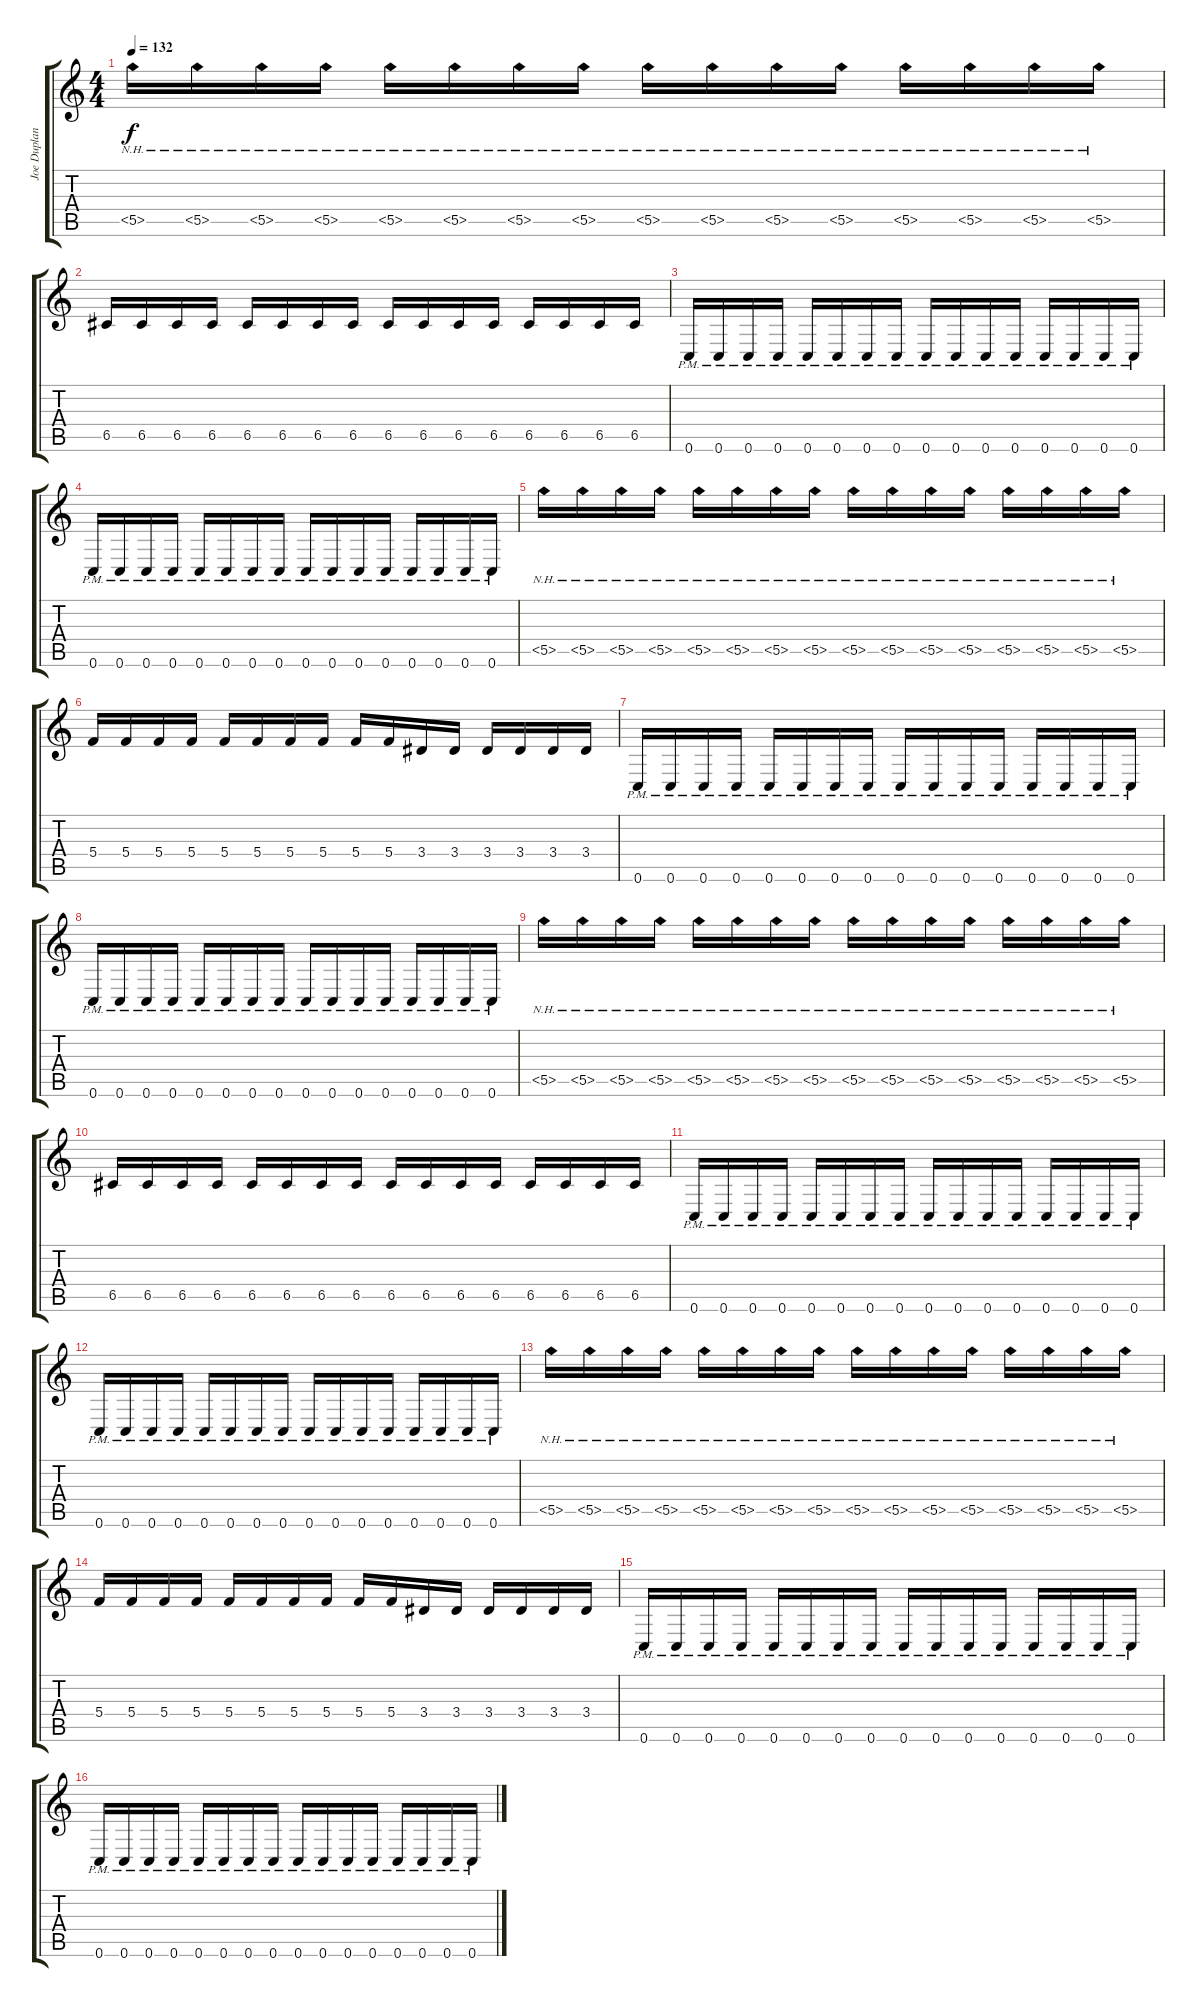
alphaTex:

\track ("Joe Duplantier" "Joe Duplan") {instrument distortionguitar}
\staff {score tabs}
\tuning (D4 A3 F3 C3 G2 C2) {hide}
\ts (4 4)
\tempo 132
\clef g2
\ks c
5.5{nh}.16{dy f} 5.5{nh}.16 5.5{nh}.16 5.5{nh}.16 5.5{nh}.16 5.5{nh}.16 5.5{nh}.16 5.5{nh}.16 5.5{nh}.16 5.5{nh}.16 5.5{nh}.16 5.5{nh}.16 5.5{nh}.16 5.5{nh}.16 5.5{nh}.16 5.5{nh}.16 |
6.5.16 6.5.16 6.5.16 6.5.16 6.5.16 6.5.16 6.5.16 6.5.16 6.5.16 6.5.16 6.5.16 6.5.16 6.5.16 6.5.16 6.5.16 6.5.16 |
0.6{pm}.16 0.6{pm}.16 0.6{pm}.16 0.6{pm}.16 0.6{pm}.16 0.6{pm}.16 0.6{pm}.16 0.6{pm}.16 0.6{pm}.16 0.6{pm}.16 0.6{pm}.16 0.6{pm}.16 0.6{pm}.16 0.6{pm}.16 0.6{pm}.16 0.6{pm}.16 |
0.6{pm}.16 0.6{pm}.16 0.6{pm}.16 0.6{pm}.16 0.6{pm}.16 0.6{pm}.16 0.6{pm}.16 0.6{pm}.16 0.6{pm}.16 0.6{pm}.16 0.6{pm}.16 0.6{pm}.16 0.6{pm}.16 0.6{pm}.16 0.6{pm}.16 0.6{pm}.16 |
5.5{nh}.16 5.5{nh}.16 5.5{nh}.16 5.5{nh}.16 5.5{nh}.16 5.5{nh}.16 5.5{nh}.16 5.5{nh}.16 5.5{nh}.16 5.5{nh}.16 5.5{nh}.16 5.5{nh}.16 5.5{nh}.16 5.5{nh}.16 5.5{nh}.16 5.5{nh}.16 |
5.4.16 5.4.16 5.4.16 5.4.16 5.4.16 5.4.16 5.4.16 5.4.16 5.4.16 5.4.16 3.4.16 3.4.16 3.4.16 3.4.16 3.4.16 3.4.16 |
0.6{pm}.16 0.6{pm}.16 0.6{pm}.16 0.6{pm}.16 0.6{pm}.16 0.6{pm}.16 0.6{pm}.16 0.6{pm}.16 0.6{pm}.16 0.6{pm}.16 0.6{pm}.16 0.6{pm}.16 0.6{pm}.16 0.6{pm}.16 0.6{pm}.16 0.6{pm}.16 |
0.6{pm}.16 0.6{pm}.16 0.6{pm}.16 0.6{pm}.16 0.6{pm}.16 0.6{pm}.16 0.6{pm}.16 0.6{pm}.16 0.6{pm}.16 0.6{pm}.16 0.6{pm}.16 0.6{pm}.16 0.6{pm}.16 0.6{pm}.16 0.6{pm}.16 0.6{pm}.16 |
5.5{nh}.16 5.5{nh}.16 5.5{nh}.16 5.5{nh}.16 5.5{nh}.16 5.5{nh}.16 5.5{nh}.16 5.5{nh}.16 5.5{nh}.16 5.5{nh}.16 5.5{nh}.16 5.5{nh}.16 5.5{nh}.16 5.5{nh}.16 5.5{nh}.16 5.5{nh}.16 |
6.5.16 6.5.16 6.5.16 6.5.16 6.5.16 6.5.16 6.5.16 6.5.16 6.5.16 6.5.16 6.5.16 6.5.16 6.5.16 6.5.16 6.5.16 6.5.16 |
0.6{pm}.16 0.6{pm}.16 0.6{pm}.16 0.6{pm}.16 0.6{pm}.16 0.6{pm}.16 0.6{pm}.16 0.6{pm}.16 0.6{pm}.16 0.6{pm}.16 0.6{pm}.16 0.6{pm}.16 0.6{pm}.16 0.6{pm}.16 0.6{pm}.16 0.6{pm}.16 |
0.6{pm}.16 0.6{pm}.16 0.6{pm}.16 0.6{pm}.16 0.6{pm}.16 0.6{pm}.16 0.6{pm}.16 0.6{pm}.16 0.6{pm}.16 0.6{pm}.16 0.6{pm}.16 0.6{pm}.16 0.6{pm}.16 0.6{pm}.16 0.6{pm}.16 0.6{pm}.16 |
5.5{nh}.16 5.5{nh}.16 5.5{nh}.16 5.5{nh}.16 5.5{nh}.16 5.5{nh}.16 5.5{nh}.16 5.5{nh}.16 5.5{nh}.16 5.5{nh}.16 5.5{nh}.16 5.5{nh}.16 5.5{nh}.16 5.5{nh}.16 5.5{nh}.16 5.5{nh}.16 |
5.4.16 5.4.16 5.4.16 5.4.16 5.4.16 5.4.16 5.4.16 5.4.16 5.4.16 5.4.16 3.4.16 3.4.16 3.4.16 3.4.16 3.4.16 3.4.16 |
0.6{pm}.16 0.6{pm}.16 0.6{pm}.16 0.6{pm}.16 0.6{pm}.16 0.6{pm}.16 0.6{pm}.16 0.6{pm}.16 0.6{pm}.16 0.6{pm}.16 0.6{pm}.16 0.6{pm}.16 0.6{pm}.16 0.6{pm}.16 0.6{pm}.16 0.6{pm}.16 |
0.6{pm}.16 0.6{pm}.16 0.6{pm}.16 0.6{pm}.16 0.6{pm}.16 0.6{pm}.16 0.6{pm}.16 0.6{pm}.16 0.6{pm}.16 0.6{pm}.16 0.6{pm}.16 0.6{pm}.16 0.6{pm}.16 0.6{pm}.16 0.6{pm}.16 0.6{pm}.16
